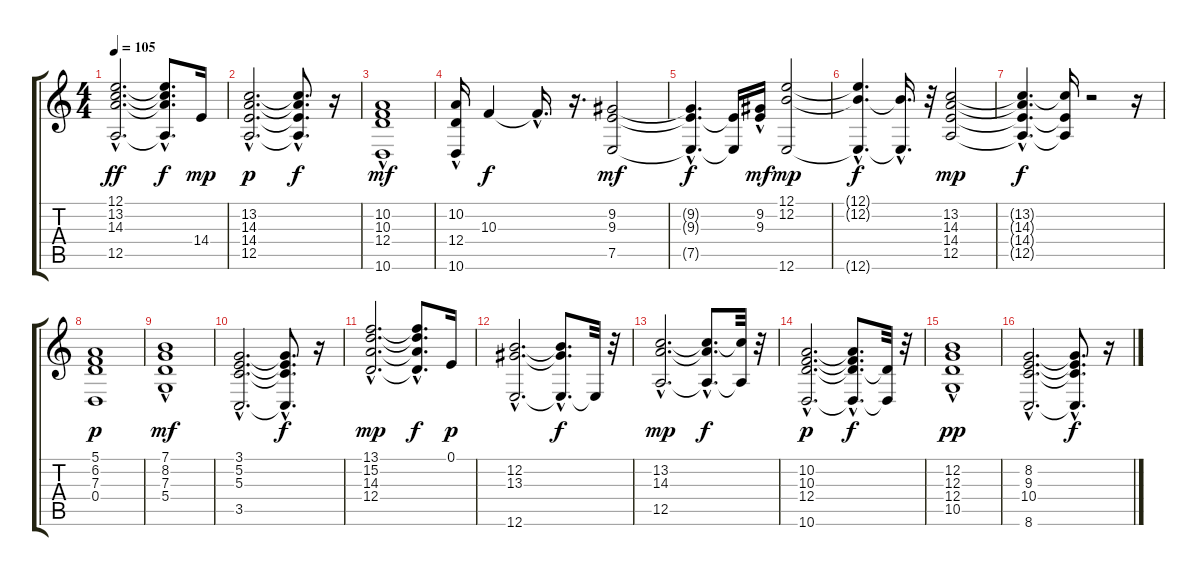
\track "" {instrument electricpiano1}
\staff {score tabs}
\tuning (E4 B3 G3 D3 A2 E2) {hide}
\ts (4 4)
\tempo 105
\clef g2
\ks c
(12.1{hac} 13.2{hac} 14.3{hac} 12.5{hac}).2{d dy ff} (12.1{hac t} 13.2{t} 14.3{t} 12.5{hac t}).8{d dy f} 14.4.16{dy mp} |
(13.2{hac} 14.3{hac} 14.4{hac} 12.5{hac}).2{d dy p} (13.2{hac t} 14.3{t} 14.4{t} 12.5{hac t}).8{d dy f} r.16 |
(10.2{hac} 10.3{hac} 12.4 10.6{hac}).1{dy mf} |
(10.2{hac} 12.4{hac} 10.6{hac}).16 10.3.4{dy f} 10.3{hac t}.16{d} r.16{d} (9.2 9.3 7.5).2{dy mf} |
(9.2{t} 9.3{hac t} 7.5{hac t}).4{d dy f} (9.3{t} 7.5{t}).16 (9.2{hac} 9.3{hac}).16{dy mf} (12.1 12.2 12.6).2{dy mp} |
(12.1{hac t} 12.2{hac t} 12.6{hac t}).4{d dy f} (12.2{t} 12.6{hac t}).16{d} r.32 (13.2 14.3 14.4 12.5).2{dy mp} |
(13.2{hac t} 14.3{hac t} 14.4{hac t} 12.5{hac t}).4{d dy f} (13.2{t} 14.4{t} 12.5{t}).16 r.2 r.16 |
(5.1 6.2 7.3 0.4).1{dy p} |
(7.1{hac} 8.2{hac} 7.3{hac} 5.4).1{dy mf} |
(3.1{hac} 5.2{hac} 5.3{hac} 3.5{hac}).2{d} (3.1{hac t} 5.2{hac t} 5.3{hac t} 3.5{t}).8{d dy f} r.16 |
(13.1{hac} 15.2{hac} 14.3{hac} 12.4{hac}).2{d dy mp} (13.1{hac t} 15.2{hac t} 14.3{t} 12.4{t}).8{d dy f} 0.1.16{dy p} |
(12.2{hac} 13.3{hac} 12.6{hac}).2{d} (12.2{hac t} 13.3{hac t} 12.6{hac t}).8{d dy f} 12.6{t}.32 r.32 |
(13.2{hac} 14.3{hac} 12.5{hac}).2{d dy mp} (13.2{hac t} 14.3{t} 12.5{hac t}).8{d dy f} (13.2{t} 12.5{t}).32 r.32 |
(10.2{hac} 10.3{hac} 12.4{hac} 10.6{hac}).2{d dy p} (10.2{hac t} 10.3{hac t} 12.4{hac t} 10.6{hac t}).8{d dy f} (12.4{t} 10.6{t}).32 r.32 |
(12.2 12.3{hac} 12.4{hac} 10.5{hac}).1{dy pp} |
(8.2{hac} 9.3{hac} 10.4{hac} 8.6{hac}).2{d} (8.2{hac t} 9.3{t} 10.4{t} 8.6{t}).8{d dy f} r.16
